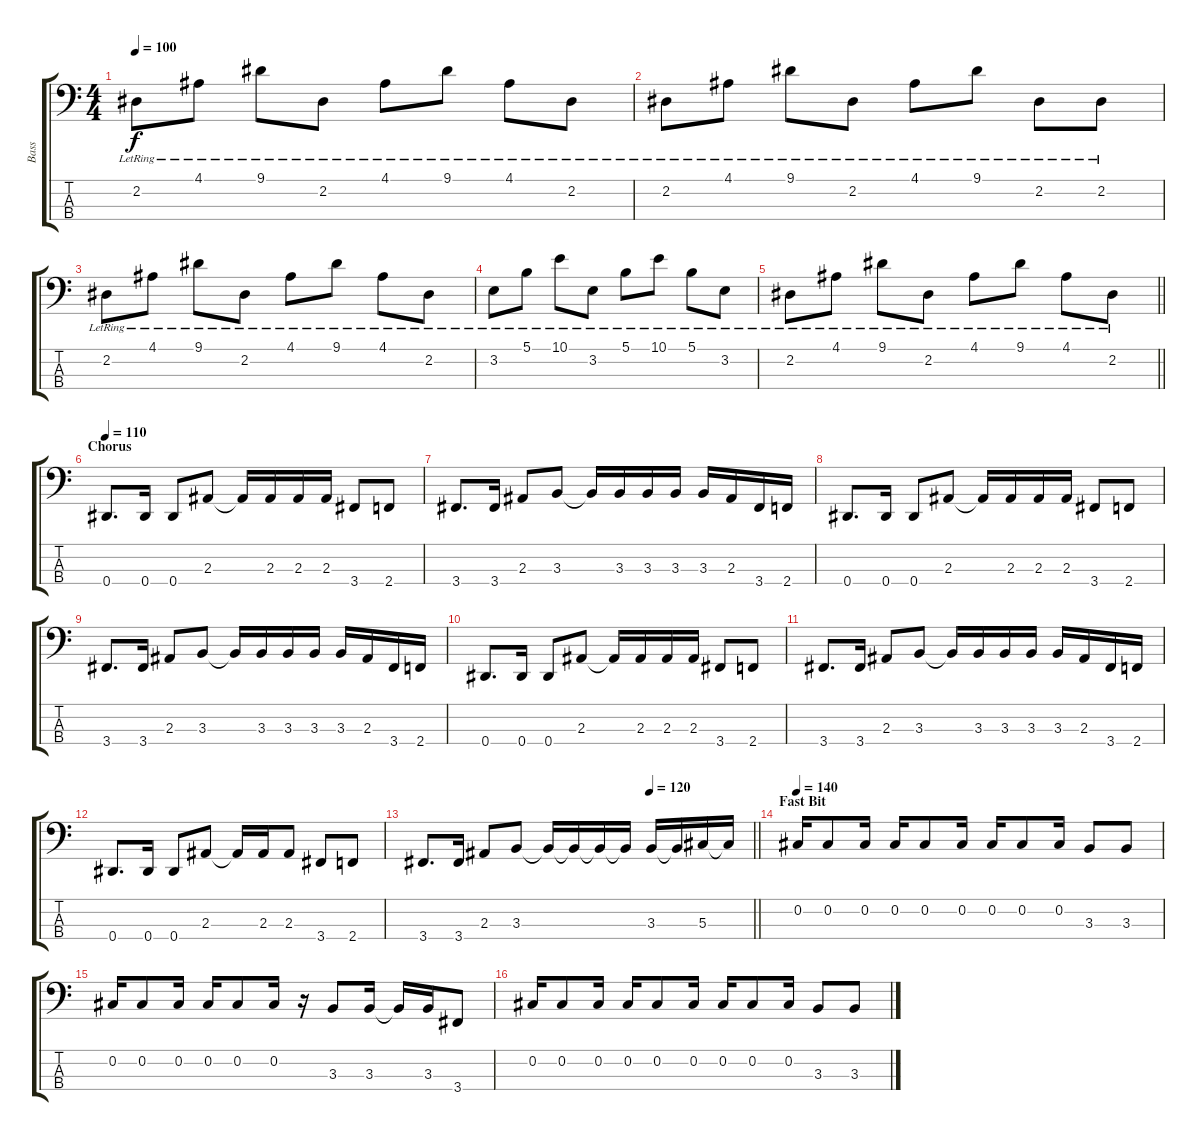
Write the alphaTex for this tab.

\track ("Bass" "Bass") {instrument electricbassfinger}
\staff {score tabs}
\tuning (Gb2 Db2 Ab1 Eb1) {hide}
\ts (4 4)
\tempo 100
\clef f4
\ks c
2.2{lr}.8{dy f} 4.1{lr}.8 9.1{lr}.8 2.2{lr}.8 4.1{lr}.8 9.1{lr}.8 4.1{lr}.8 2.2{lr}.8 |
2.2{lr}.8 4.1{lr}.8 9.1{lr}.8 2.2{lr}.8 4.1{lr}.8 9.1{lr}.8 2.2{lr}.8 2.2{lr}.8 |
2.2{lr}.8 4.1{lr}.8 9.1{lr}.8 2.2{lr}.8 4.1{lr}.8 9.1{lr}.8 4.1{lr}.8 2.2{lr}.8 |
3.2{lr}.8 5.1{lr}.8 10.1{lr}.8 3.2{lr}.8 5.1{lr}.8 10.1{lr}.8 5.1{lr}.8 3.2{lr}.8 |
\barLineRight lightlight
2.2{lr}.8 4.1{lr}.8 9.1{lr}.8 2.2{lr}.8 4.1{lr}.8 9.1{lr}.8 4.1{lr}.8 2.2{lr}.8 |
\section ("" "Chorus")
\tempo 110
0.4.8{d} 0.4.16 0.4.8 2.3.8 2.3{t}.16 2.3.16 2.3.16 2.3.16 3.4.8 2.4.8 |
3.4.8{d} 3.4.16 2.3.8 3.3.8 3.3{t}.16 3.3.16 3.3.16 3.3.16 3.3.16 2.3.16 3.4.16 2.4.16 |
0.4.8{d} 0.4.16 0.4.8 2.3.8 2.3{t}.16 2.3.16 2.3.16 2.3.16 3.4.8 2.4.8 |
3.4.8{d} 3.4.16 2.3.8 3.3.8 3.3{t}.16 3.3.16 3.3.16 3.3.16 3.3.16 2.3.16 3.4.16 2.4.16 |
0.4.8{d} 0.4.16 0.4.8 2.3.8 2.3{t}.16 2.3.16 2.3.16 2.3.16 3.4.8 2.4.8 |
3.4.8{d} 3.4.16 2.3.8 3.3.8 3.3{t}.16 3.3.16 3.3.16 3.3.16 3.3.16 2.3.16 3.4.16 2.4.16 |
0.4.8{d} 0.4.16 0.4.8 2.3.8 2.3{t}.16 2.3.16 2.3.8 3.4.8 2.4.8 |
\tempo (120 0.6875)
\barLineRight lightlight
3.4.8{d} 3.4.16 2.3.8 3.3.8 3.3{t}.16 3.3{t}.16 3.3{t}.16 3.3{t}.16 3.3.16 3.3{t}.16 5.3.16 5.3{t}.16 |
\section ("" "Fast Bit")
\tempo 140
0.2.16 0.2.8 0.2.16 0.2.16 0.2.8 0.2.16 0.2.16 0.2.8 0.2.16 3.3.8 3.3.8 |
0.2.16 0.2.8 0.2.16 0.2.16 0.2.8 0.2.16 r.16 3.3.8 3.3.16 3.3{t}.16 3.3.16 3.4.8 |
0.2.16 0.2.8 0.2.16 0.2.16 0.2.8 0.2.16 0.2.16 0.2.8 0.2.16 3.3.8 3.3.8
